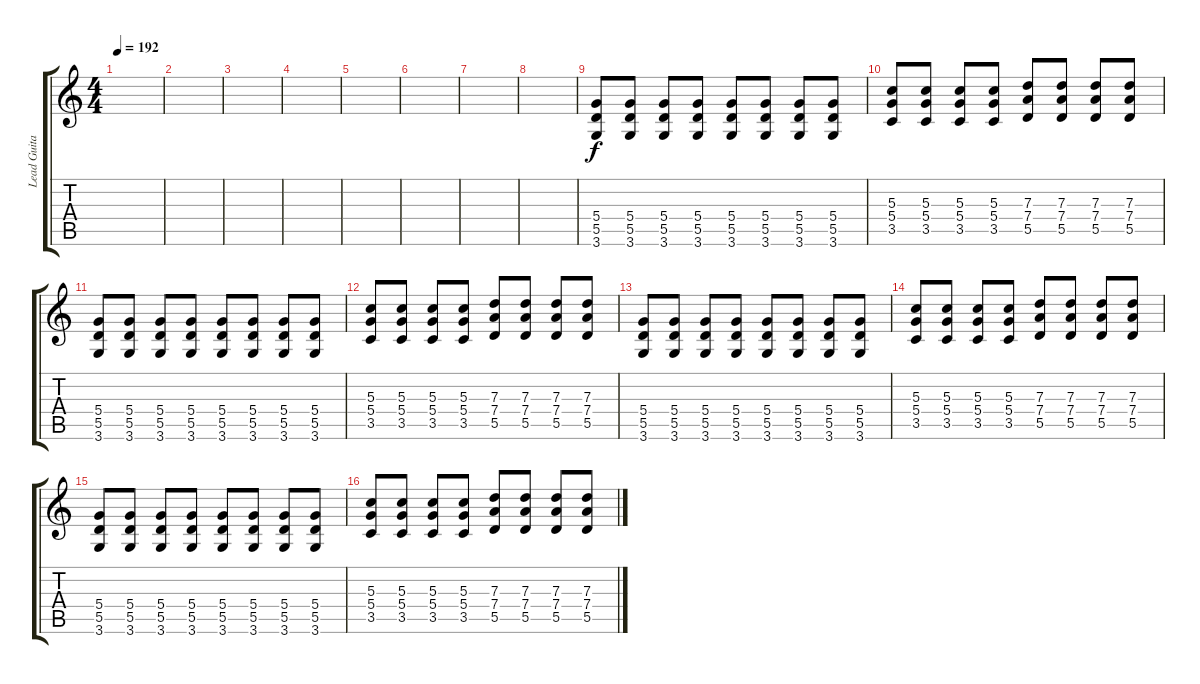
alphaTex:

\track ("Lead Guitar" "Lead Guita") {instrument overdrivenguitar}
\staff {score tabs}
\tuning (E4 B3 G3 D3 A2 E2) {hide}
\ts (4 4)
\tempo 192
\clef g2
\ks c
|
|
|
|
|
|
|
|
(5.4 5.5 3.6).8 (5.4 5.5 3.6).8 (5.4 5.5 3.6).8 (5.4 5.5 3.6).8 (5.4 5.5 3.6).8 (5.4 5.5 3.6).8 (5.4 5.5 3.6).8 (5.4 5.5 3.6).8 |
(5.3 5.4 3.5).8 (5.3 5.4 3.5).8 (5.3 5.4 3.5).8 (5.3 5.4 3.5).8 (7.3 7.4 5.5).8 (7.3 7.4 5.5).8 (7.3 7.4 5.5).8 (7.3 7.4 5.5).8 |
(5.4 5.5 3.6).8 (5.4 5.5 3.6).8 (5.4 5.5 3.6).8 (5.4 5.5 3.6).8 (5.4 5.5 3.6).8 (5.4 5.5 3.6).8 (5.4 5.5 3.6).8 (5.4 5.5 3.6).8 |
(5.3 5.4 3.5).8 (5.3 5.4 3.5).8 (5.3 5.4 3.5).8 (5.3 5.4 3.5).8 (7.3 7.4 5.5).8 (7.3 7.4 5.5).8 (7.3 7.4 5.5).8 (7.3 7.4 5.5).8 |
(5.4 5.5 3.6).8 (5.4 5.5 3.6).8 (5.4 5.5 3.6).8 (5.4 5.5 3.6).8 (5.4 5.5 3.6).8 (5.4 5.5 3.6).8 (5.4 5.5 3.6).8 (5.4 5.5 3.6).8 |
(5.3 5.4 3.5).8 (5.3 5.4 3.5).8 (5.3 5.4 3.5).8 (5.3 5.4 3.5).8 (7.3 7.4 5.5).8 (7.3 7.4 5.5).8 (7.3 7.4 5.5).8 (7.3 7.4 5.5).8 |
(5.4 5.5 3.6).8 (5.4 5.5 3.6).8 (5.4 5.5 3.6).8 (5.4 5.5 3.6).8 (5.4 5.5 3.6).8 (5.4 5.5 3.6).8 (5.4 5.5 3.6).8 (5.4 5.5 3.6).8 |
(5.3 5.4 3.5).8 (5.3 5.4 3.5).8 (5.3 5.4 3.5).8 (5.3 5.4 3.5).8 (7.3 7.4 5.5).8 (7.3 7.4 5.5).8 (7.3 7.4 5.5).8 (7.3 7.4 5.5).8
